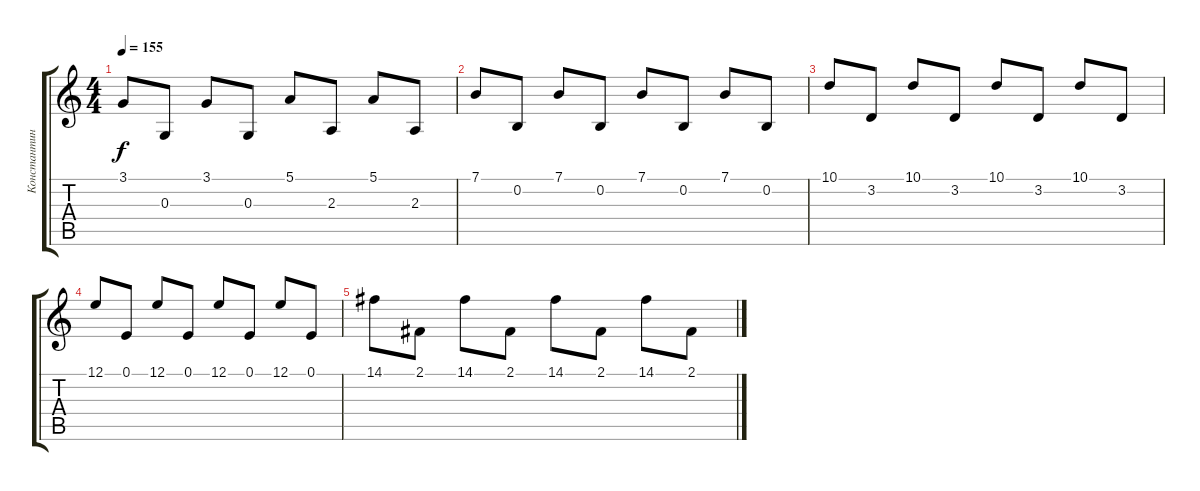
\track ("Константин Бекрев (Roland Strings)" "Константин") {instrument tremolostrings}
\staff {score tabs}
\tuning (E4 B3 G3 D3 A2 E2) {hide}
\ts (4 4)
\tempo 155
\clef g2
\ks c
3.1.8{dy f} 0.3.8 3.1.8 0.3.8 5.1.8 2.3.8 5.1.8 2.3.8 |
7.1.8 0.2.8 7.1.8 0.2.8 7.1.8 0.2.8 7.1.8 0.2.8 |
10.1.8 3.2.8 10.1.8 3.2.8 10.1.8 3.2.8 10.1.8 3.2.8 |
12.1.8 0.1.8 12.1.8 0.1.8 12.1.8 0.1.8 12.1.8 0.1.8 |
14.1.8 2.1.8 14.1.8 2.1.8 14.1.8 2.1.8 14.1.8 2.1.8
